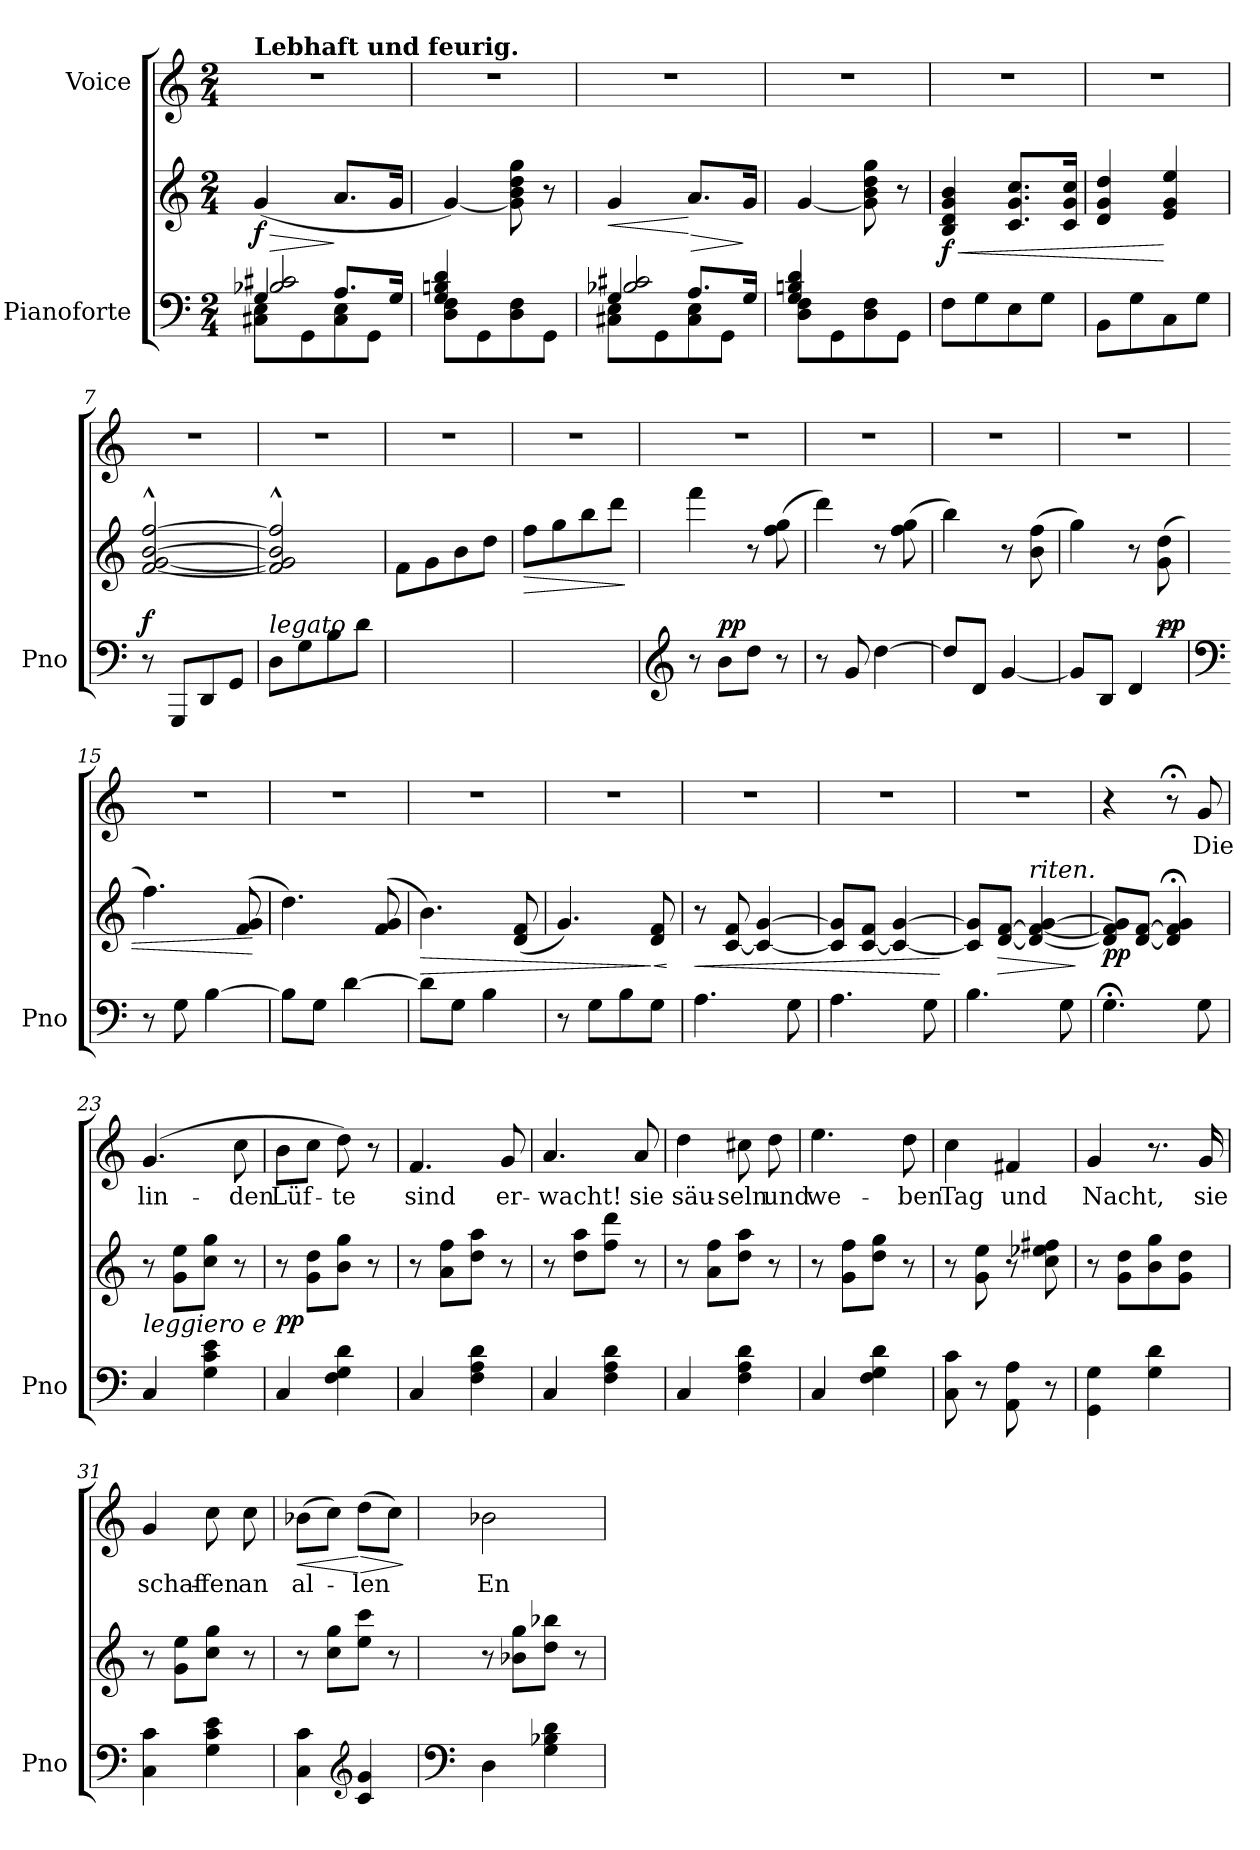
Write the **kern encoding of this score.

**kern	**kern	**dynam	**kern	**text	**dynam
*part2	*part2	*part2	*part1	*part1	*part1
*staff3	*staff2	*staff2/3	*staff1	*staff1	*staff1
*I"Pianoforte	*	*	*I"Voice	*	*
*I'Pno	*	*	*	*	*
*clefF4	*clefG2	*	*clefG2	*	*
*k[]	*k[]	*	*k[]	*	*
*M2/4	*M2/4	*	*M2/4	*	*
=1	=1	=1	=1	=1	=1
*^	*	*	*	*	*
*	*^	*	*	*	*	*
!	!	!	!	!	!LO:TX:a:B:t=Lebhaft und feurig.	!	!
!	!	!	!	!LO:HP:b	!	!	!
!	!	!	!	!LO:DY:n=1:b	!	!	!
4G/	8C#X\ 8E\L	(>2B-X/ 2c#X/	(>4g/	> f	2r	.	.
.	8GG\	.	.	.	.	.	.
8.A/L	8C#\ 8E\	.	8.a/L	]	.	.	.
.	8GG\J	.	.	.	.	.	.
16G/Jk	.	.	16g/Jk	.	.	.	.
=2	=2	=2	=2	=2	=2	=2	=2
4ryy	8D\ 8F\L	4G/ 4Bn/ 4d/	[4g/)	.	2r	.	.
.	8GG\	.	.	.	.	.	.
4ryy	8D\ 8F\	4ryy	8g\] 8b\ 8dd\ 8gg\)	.	.	.	.
.	8GG\J	.	8r	.	.	.	.
=3	=3	=3	=3	=3	=3	=3	=3
!	!	!	!	!LO:HP:b	!	!	!
4G/	8C#X\ 8E\L	(>2B-X/ 2c#X/	4g/	<	2r	.	.
.	8GG\	.	.	.	.	.	.
!	!	!	!	!LO:HP:n=1:b	!	!	!
8.A/L	8C#\ 8E\	.	8.a/L	[ >	.	.	.
.	8GG\J	.	.	.	.	.	.
16G/Jk	.	.	16g/Jk	]	.	.	.
=4	=4	=4	=4	=4	=4	=4	=4
4ryy	8D\ 8F\L	4G/ 4Bn/ 4d/	[4g/)	.	2r	.	.
.	8GG\	.	.	.	.	.	.
4ryy	8D\ 8F\	4ryy	8g\] 8b\ 8dd\ 8gg\	.	.	.	.
.	8GG\J	.	8r	.	.	.	.
*	*v	*v	*	*	*	*	*
=5	=5	=5	=5	=5	=5	=5
!	!	!	!LO:HP:b	!	!	!
!	!	!	!LO:DY:n=1:b	!	!	!
*v	*v	*	*	*	*	*
8F\L	4B/ 4d/ 4g/ 4b/	< f	2r	.	.
8G\	.	.	.	.	.
8E\	8.c/ 8.g/ 8.cc/L	.	.	.	.
8G\J	.	.	.	.	.
.	16c/ 16g/ 16cc/Jk	.	.	.	.
=6	=6	=6	=6	=6	=6
8BB\L	4d/ 4g/ 4dd/	.	2r	.	.
8G\	.	.	.	.	.
8C\	4e/ 4g/ 4ee/	[	.	.	.
8G\J	.	.	.	.	.
=7	=7	=7	=7	=7	=7
!	!	!LO:DY:a=2	!	!	!
8r	[2f/^^ [2g/^^ [2b/^^ [2ff/^^	f	2r	.	.
(8GGG/L	.	.	.	.	.
8DD/	.	.	.	.	.
8GG/J	.	.	.	.	.
!!LO:LB:g=z
=8	=8	=8	=8	=8	=8
!LO:TX:a:i:t=legato	!	!	!	!	!
8D\L	2f/]^^ 2g/]^^ 2b/]^^ 2ff/]^^	.	2r	.	.
8G\	.	.	.	.	.
8B\	.	.	.	.	.
8d\J	.	.	.	.	.
=9	=9	=9	=9	=9	=9
*	*^	*	*	*	*
2ryy	2ryy	8f\L	.	2r	.	.
.	.	8g\	.	.	.	.
.	.	8b\	.	.	.	.
.	.	8dd\J	.	.	.	.
=10	=10	=10	=10	=10	=10	=10
!	!	!	!LO:HP:b	!	!	!
2ryy	2ryy	8ff\L	>	2r	.	.
.	.	8gg\	.	.	.	.
.	.	8bb\	.	.	.	.
.	.	8ddd\J)	.	.	.	.
*	*v	*v	*	*	*	*
.	.	]	.	.	.
=11	=11	=11	=11	=11	=11
*clefG2	*	*	*	*	*
8r	4fff\	.	2r	.	.
!	!	!LO:DY:a=2	!	!	!
8b\L	.	pp	.	.	.
8dd\J	8r	.	.	.	.
8r	(8ff\ 8gg\	.	.	.	.
=12	=12	=12	=12	=12	=12
8r	4ddd\)	.	2r	.	.
8g/	.	.	.	.	.
[4dd\	8r	.	.	.	.
.	(8ff\ 8gg\	.	.	.	.
=13	=13	=13	=13	=13	=13
8dd\L]	4bb\)	.	2r	.	.
8d/J	.	.	.	.	.
[4g/	8r	.	.	.	.
.	(8b\ 8ff\	.	.	.	.
=14	=14	=14	=14	=14	=14
8g/L]	4gg\)	.	2r	.	.
8B/J	.	.	.	.	.
4d/	8r	.	.	.	.
!	!	!LO:HP:b	!	!	!
!	!	!LO:DY:n=1:b	!	!	!
.	(8g\ 8dd\	< pp	.	.	.
=15	=15	=15	=15	=15	=15
*clefF4	*	*	*	*	*
8r	4.ff\)	.	2r	.	.
8G\	.	.	.	.	.
[4B\	.	.	.	.	.
.	(>8f/ 8g/	.	.	.	.
.	.	[	.	.	.
!!LO:LB:g=z
=16	=16	=16	=16	=16	=16
8B\L]	4.dd\)	.	2r	.	.
8G\J	.	.	.	.	.
[4d\	.	.	.	.	.
.	(>8f/ 8g/	.	.	.	.
=17	=17	=17	=17	=17	=17
!	!	!LO:HP:b	!	!	!
8d\L]	4.b\)	>	2r	.	.
8G\J	.	.	.	.	.
4B\	.	.	.	.	.
.	(8d/ 8f/	.	.	.	.
=18	=18	=18	=18	=18	=18
8r	4.g/)	.	2r	.	.
8G\L	.	.	.	.	.
8B\	.	.	.	.	.
!	!	!LO:HP:n=1:b	!	!	!
8G\J	8d/ 8f/	] <	.	.	.
.	.	[	.	.	.
=19	=19	=19	=19	=19	=19
!	!	!LO:HP:b	!	!	!
4.A\	8r	<	2r	.	.
.	[8c/ 8f/	.	.	.	.
.	4c/_ [4g/	.	.	.	.
8G\	.	.	.	.	.
=20	=20	=20	=20	=20	=20
4.A\	8c/] 8g/]L	.	2r	.	.
.	[8c/ 8f/J	.	.	.	.
.	4c/_ [4g/	.	.	.	.
8G\	.	.	.	.	.
.	.	[	.	.	.
=21	=21	=21	=21	=21	=21
4.B\	8c/] 8g/]L	.	2r	.	.
!	!	!LO:HP:b	!	!	!
.	[8d/ [8f/J	>	.	.	.
!	!LO:TX:a:i:t=riten.	!	!	!	!
.	4d/_ 4f/_ [4g/	.	.	.	.
8G\	.	.	.	.	.
.	.	]	.	.	.
=22	=22	=22	=22	=22	=22
!	!	!LO:DY:b	!	!	!
4.G;<\	8d/] 8f/] 8g/]L	pp	4r	.	.
.	[8d/ [8f/J	.	.	.	.
.	4d/];< 4f/];< 4g/;<	.	8r;<	.	.
*	*	*	*MM110	*	*
!	!	!	!	!LO:LY:b	!
8G\	.	.	8g/	Die	.
=23	=23	=23	=23	=23	=23
!LO:TX:a:i:t=leggiero e	!	!	!	!	!
!	!	!	!	!LO:LY:b	!LO:DY:a
4C/	8r	.	(4.g/	lin-	other-dynamics
.	8g\ 8ee\L	.	.	.	.
4G\ 4c\ 4e\	8cc\ 8gg\J	.	.	.	.
!	!	!	!	!LO:LY:b	!
.	8r	.	8cc\	-den	.
!!LO:LB:g=z
=24	=24	=24	=24	=24	=24
!	!	!LO:DY:b	!	!LO:LY:b	!
4C/	8r	pp	8b\L	Lüf-	.
.	8g\ 8dd\L	.	8cc\J	.	.
!	!	!	!	!LO:LY:b	!
4F\ 4G\ 4d\	8b\ 8gg\J	.	8dd\)	-te	.
.	8r	.	8r	.	.
=25	=25	=25	=25	=25	=25
!	!	!	!	!LO:LY:b	!
4C/	8r	.	4.f/	sind	.
.	8a\ 8ff\L	.	.	.	.
4F\ 4A\ 4d\	8dd\ 8aa\J	.	.	.	.
!	!	!	!	!LO:LY:b	!
.	8r	.	8g/	er-	.
=26	=26	=26	=26	=26	=26
!	!	!	!	!LO:LY:b	!
4C/	8r	.	4.a/	-wacht!	.
.	8dd\ 8aa\L	.	.	.	.
4F\ 4A\ 4d\	8ff\ 8ddd\J	.	.	.	.
!	!	!	!	!LO:LY:b	!
.	8r	.	8a/	sie	.
=27	=27	=27	=27	=27	=27
!	!	!	!	!LO:LY:b	!
4C/	8r	.	4dd\	säu-	.
.	8a\ 8ff\L	.	.	.	.
!	!	!	!	!LO:LY:b	!
4F\ 4A\ 4d\	8dd\ 8aa\J	.	8cc#X\	-seln	.
!	!	!	!	!LO:LY:b	!
.	8r	.	8dd\	und	.
=28	=28	=28	=28	=28	=28
!	!	!	!	!LO:LY:b	!
4C/	8r	.	4.ee\	we-	.
.	8g\ 8ff\L	.	.	.	.
4F\ 4G\ 4d\	8dd\ 8gg\J	.	.	.	.
!	!	!	!	!LO:LY:b	!
.	8r	.	8dd\	-ben	.
=29	=29	=29	=29	=29	=29
!	!	!	!	!LO:LY:b	!
8C\ 8c\	8r	.	4cc\	Tag	.
8r	8g\ 8ee\	.	.	.	.
!	!	!	!	!LO:LY:b	!
8AA\ 8A\	8r	.	4f#X/	und	.
8r	8cc\ 8ee-X\ 8ff#X\	.	.	.	.
=30	=30	=30	=30	=30	=30
!	!	!	!	!LO:LY:b	!
4GG\ 4G\	8r	.	4g/	Nacht,	.
.	8g\ 8dd\L	.	.	.	.
4G\ 4d\	8b\ 8gg\	.	8.r	.	.
.	8g\ 8dd\J	.	.	.	.
!	!	!	!	!LO:LY:b	!
.	.	.	16g/	sie	.
=31	=31	=31	=31	=31	=31
!	!	!	!	!LO:LY:b	!
4C\ 4c\	8r	.	4g/	schaf-	.
.	8g\ 8ee\L	.	.	.	.
!	!	!	!	!LO:LY:b	!
4G\ 4c\ 4e\	8cc\ 8gg\J	.	8cc\	-fen	.
!	!	!	!	!LO:LY:b	!
.	8r	.	8cc\	an	.
!!LO:PB:g=z
=32	=32	=32	=32	=32	=32
!	!	!	!	!LO:LY:b	!LO:HP:b
4C\ 4c\	8r	.	(8b-X\L	al-	<
.	8cc\ 8gg\L	.	8cc\J)	.	.
*clefG2	*	*	*	*	*
!	!	!	!	!LO:LY:b	!LO:HP:n=1:b
4c/ 4g/	8ee\ 8ccc\J	.	(8dd\L	-len	[ >
.	8r	.	8cc\J)	.	.
.	.	.	.	.	]
=33	=33	=33	=33	=33	=33
*clefF4	*	*	*	*	*
!	!	!	!	!LO:LY:b	!
4D\	8r	.	2b-X\	En-	.
.	8b-X\ 8gg\L	.	.	.	.
4G\ 4B-X\ 4d\	8dd\ 8bb-X\J	.	.	.	.
.	8r	.	.	.	.
=	=	=	=	=	=
*-	*-	*-	*-	*-	*-
